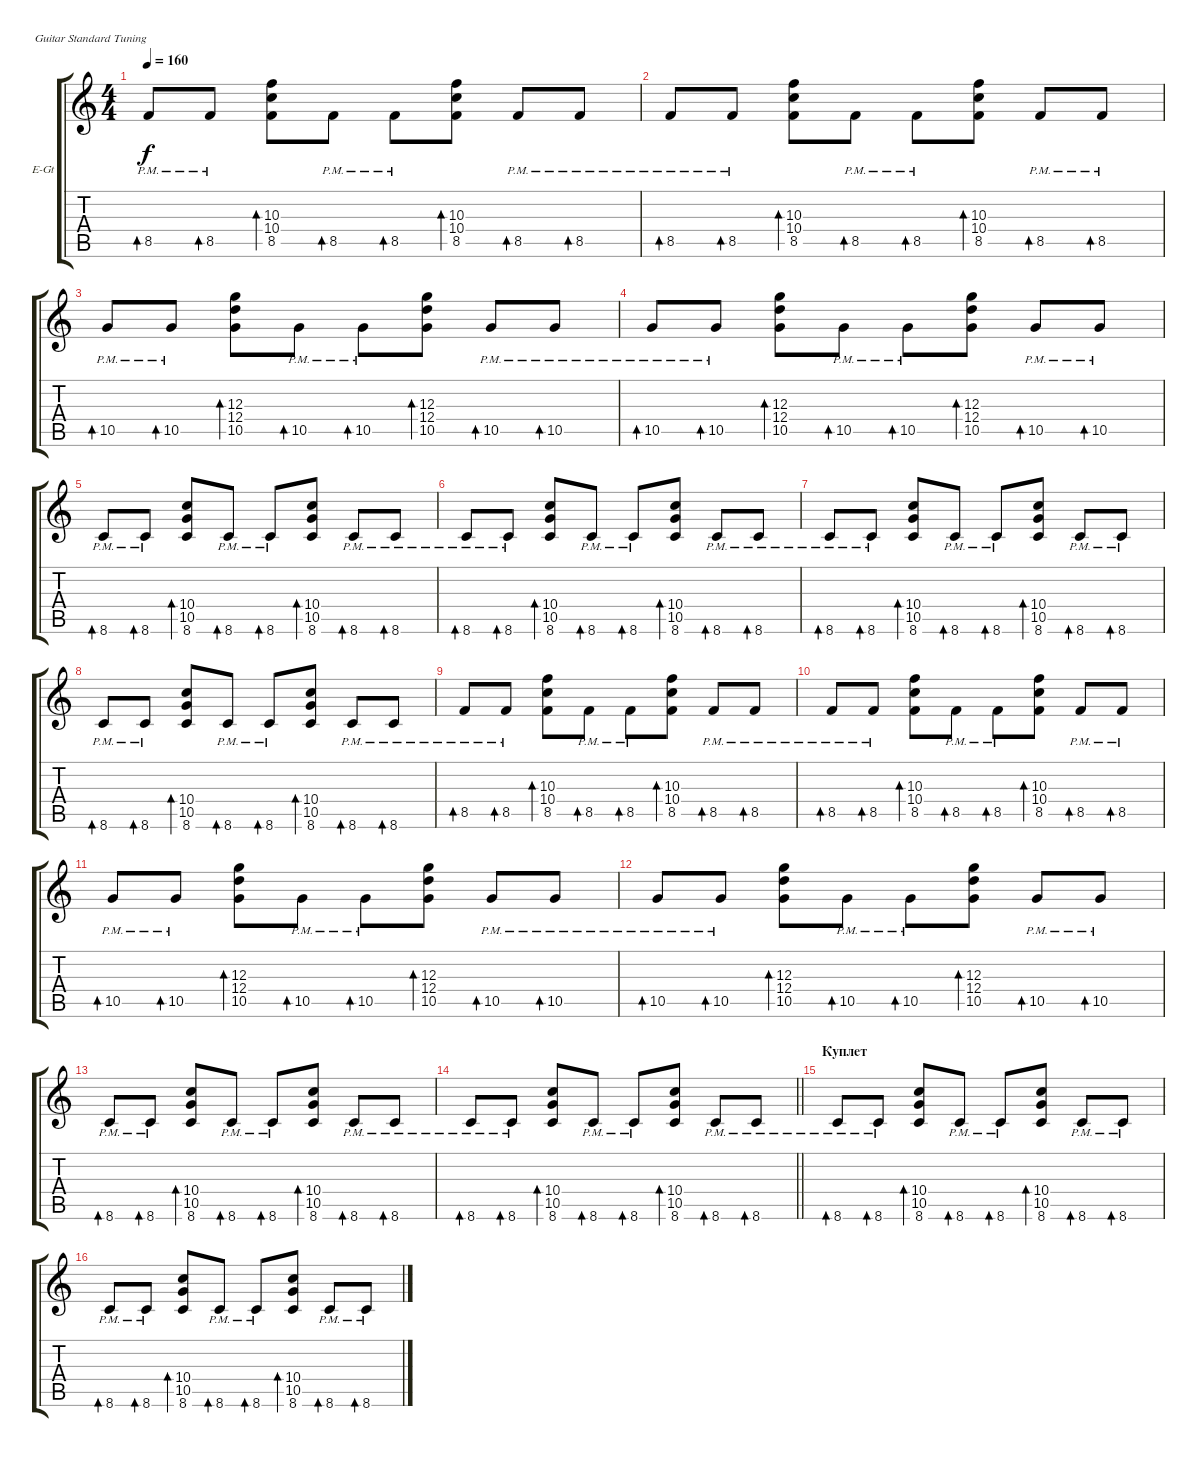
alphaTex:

\bracketExtendMode groupsimilarinstruments
\firstSystemTrackNameOrientation horizontal
\otherSystemsTrackNameOrientation horizontal
\track ("Гитара III" "E-Gt") {instrument overdrivenguitar}
\staff {score tabs}
\tuning (E4 B3 G3 D3 A2 E2)
\ts (4 4)
\tempo 160
\clef g2
\ks c
8.5{pm}.8{bd 60 dy f} 8.5{pm}.8{bd 60} (10.3 10.4 8.5).8{bd 60} 8.5{pm}.8{bd 60} 8.5{pm}.8{bd 60} (10.3 10.4 8.5).8{bd 60} 8.5{pm}.8{bd 60} 8.5{pm}.8{bd 60} |
8.5{pm}.8{bd 60} 8.5{pm}.8{bd 60} (10.3 10.4 8.5).8{bd 60} 8.5{pm}.8{bd 60} 8.5{pm}.8{bd 60} (10.3 10.4 8.5).8{bd 60} 8.5{pm}.8{bd 60} 8.5{pm}.8{bd 60} |
10.5{pm}.8{bd 60} 10.5{pm}.8{bd 60} (12.3 12.4 10.5).8{bd 60} 10.5{pm}.8{bd 60} 10.5{pm}.8{bd 60} (12.3 12.4 10.5).8{bd 60} 10.5{pm}.8{bd 60} 10.5{pm}.8{bd 60} |
10.5{pm}.8{bd 60} 10.5{pm}.8{bd 60} (12.3 12.4 10.5).8{bd 60} 10.5{pm}.8{bd 60} 10.5{pm}.8{bd 60} (12.3 12.4 10.5).8{bd 60} 10.5{pm}.8{bd 60} 10.5{pm}.8{bd 60} |
8.6{pm}.8{bd 60} 8.6{pm}.8{bd 60} (10.4 10.5 8.6).8{bd 60} 8.6{pm}.8{bd 60} 8.6{pm}.8{bd 60} (10.4 10.5 8.6).8{bd 60} 8.6{pm}.8{bd 60} 8.6{pm}.8{bd 60} |
8.6{pm}.8{bd 60} 8.6{pm}.8{bd 60} (10.4 10.5 8.6).8{bd 60} 8.6{pm}.8{bd 60} 8.6{pm}.8{bd 60} (10.4 10.5 8.6).8{bd 60} 8.6{pm}.8{bd 60} 8.6{pm}.8{bd 60} |
8.6{pm}.8{bd 60} 8.6{pm}.8{bd 60} (10.4 10.5 8.6).8{bd 60} 8.6{pm}.8{bd 60} 8.6{pm}.8{bd 60} (10.4 10.5 8.6).8{bd 60} 8.6{pm}.8{bd 60} 8.6{pm}.8{bd 60} |
8.6{pm}.8{bd 60} 8.6{pm}.8{bd 60} (10.4 10.5 8.6).8{bd 60} 8.6{pm}.8{bd 60} 8.6{pm}.8{bd 60} (10.4 10.5 8.6).8{bd 60} 8.6{pm}.8{bd 60} 8.6{pm}.8{bd 60} |
8.5{pm}.8{bd 60} 8.5{pm}.8{bd 60} (10.3 10.4 8.5).8{bd 60} 8.5{pm}.8{bd 60} 8.5{pm}.8{bd 60} (10.3 10.4 8.5).8{bd 60} 8.5{pm}.8{bd 60} 8.5{pm}.8{bd 60} |
8.5{pm}.8{bd 60} 8.5{pm}.8{bd 60} (10.3 10.4 8.5).8{bd 60} 8.5{pm}.8{bd 60} 8.5{pm}.8{bd 60} (10.3 10.4 8.5).8{bd 60} 8.5{pm}.8{bd 60} 8.5{pm}.8{bd 60} |
10.5{pm}.8{bd 60} 10.5{pm}.8{bd 60} (12.3 12.4 10.5).8{bd 60} 10.5{pm}.8{bd 60} 10.5{pm}.8{bd 60} (12.3 12.4 10.5).8{bd 60} 10.5{pm}.8{bd 60} 10.5{pm}.8{bd 60} |
10.5{pm}.8{bd 60} 10.5{pm}.8{bd 60} (12.3 12.4 10.5).8{bd 60} 10.5{pm}.8{bd 60} 10.5{pm}.8{bd 60} (12.3 12.4 10.5).8{bd 60} 10.5{pm}.8{bd 60} 10.5{pm}.8{bd 60} |
8.6{pm}.8{bd 60} 8.6{pm}.8{bd 60} (10.4 10.5 8.6).8{bd 60} 8.6{pm}.8{bd 60} 8.6{pm}.8{bd 60} (10.4 10.5 8.6).8{bd 60} 8.6{pm}.8{bd 60} 8.6{pm}.8{bd 60} |
\barLineRight lightlight
8.6{pm}.8{bd 60} 8.6{pm}.8{bd 60} (10.4 10.5 8.6).8{bd 60} 8.6{pm}.8{bd 60} 8.6{pm}.8{bd 60} (10.4 10.5 8.6).8{bd 60} 8.6{pm}.8{bd 60} 8.6{pm}.8{bd 60} |
\section ("" "Куплет")
8.6{pm}.8{bd 60} 8.6{pm}.8{bd 60} (10.4 10.5 8.6).8{bd 60} 8.6{pm}.8{bd 60} 8.6{pm}.8{bd 60} (10.4 10.5 8.6).8{bd 60} 8.6{pm}.8{bd 60} 8.6{pm}.8{bd 60} |
8.6{pm}.8{bd 60} 8.6{pm}.8{bd 60} (10.4 10.5 8.6).8{bd 60} 8.6{pm}.8{bd 60} 8.6{pm}.8{bd 60} (10.4 10.5 8.6).8{bd 60} 8.6{pm}.8{bd 60} 8.6{pm}.8{bd 60}
